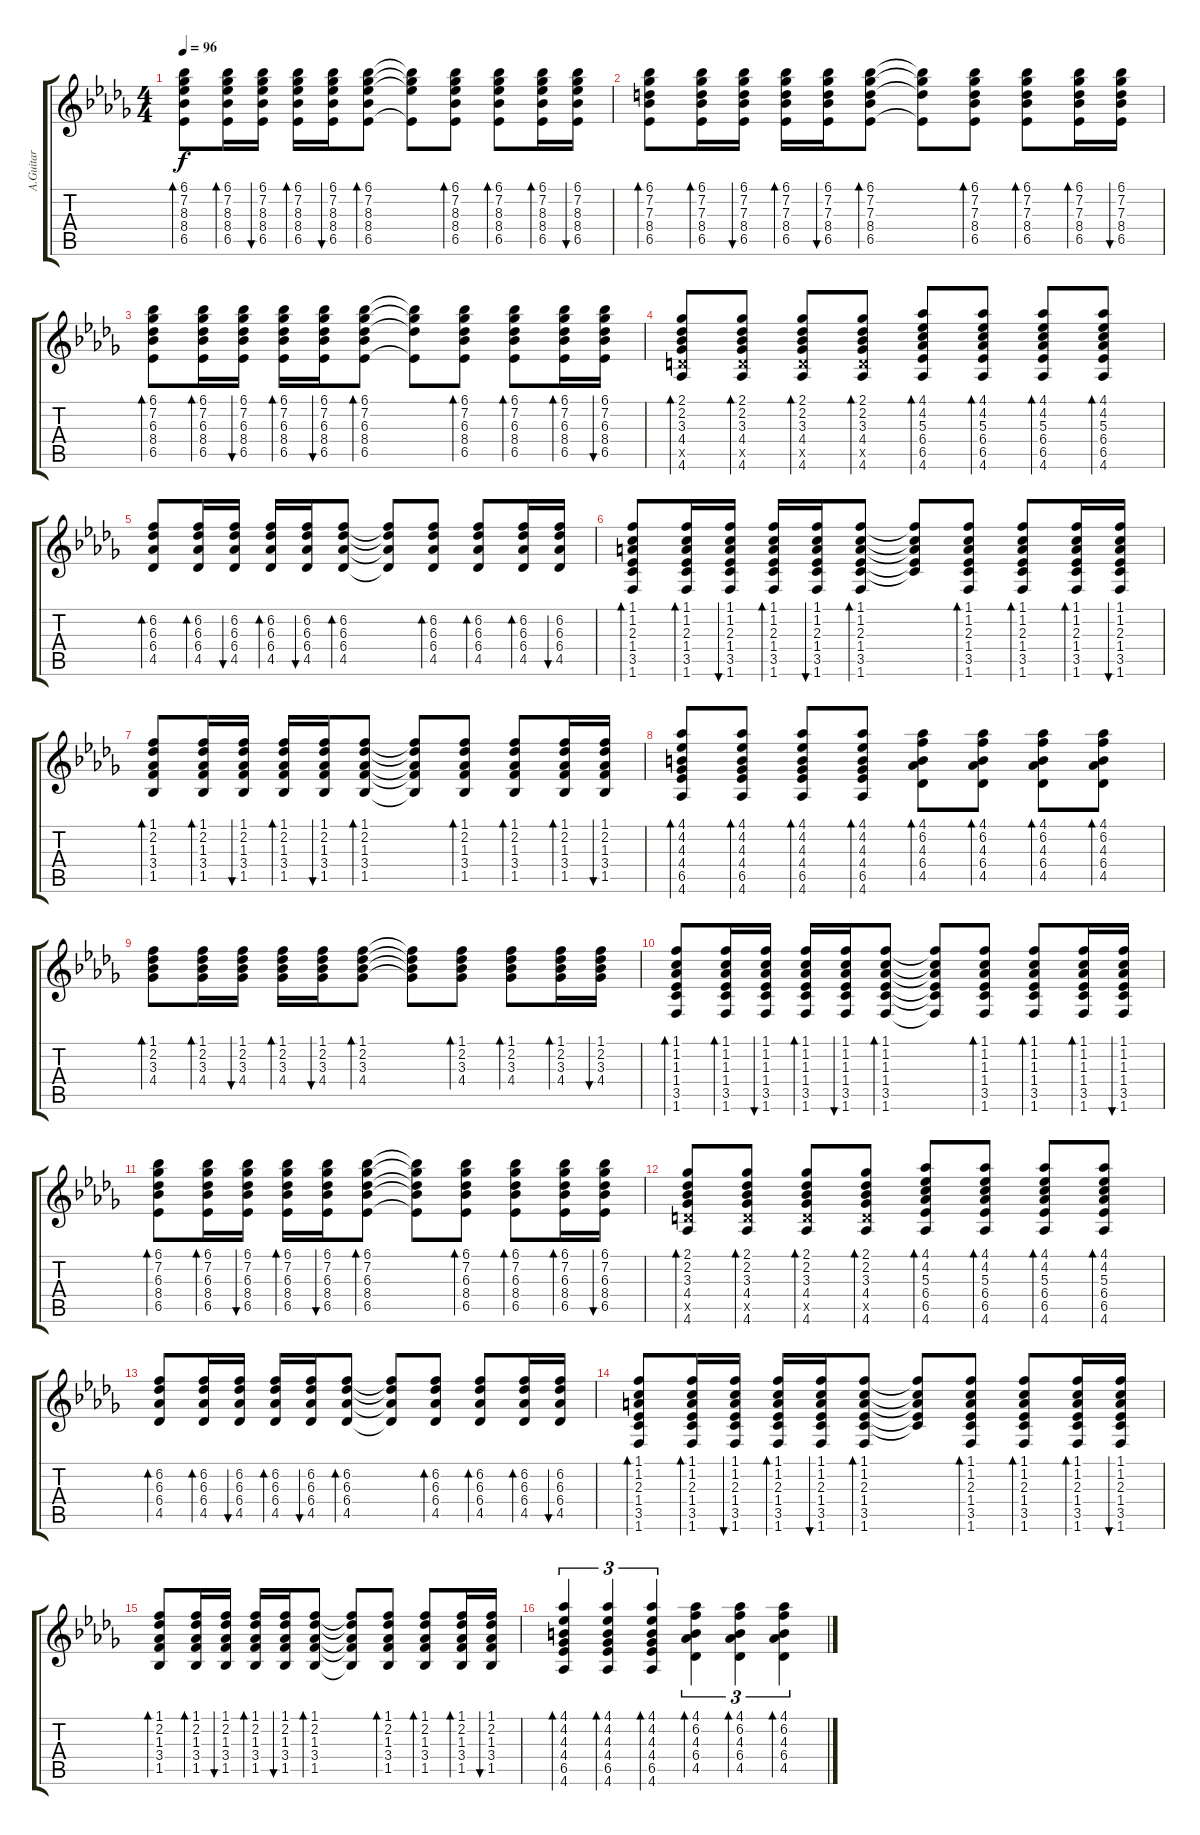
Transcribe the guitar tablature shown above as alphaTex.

\track ("A.Guitar" "A.Guitar") {instrument acousticguitarsteel}
\staff {score tabs}
\tuning (E4 B3 G3 D3 A2 E2) {hide}
\ts (4 4)
\tempo 96
\clef g2
\ks db
(6.1 7.2 8.3 8.4 6.5).8{bd 30 dy f} (6.1 7.2 8.3 8.4 6.5).16{bd 30} (6.1 7.2 8.3 8.4 6.5).16{bu 30} (6.1 7.2 8.3 8.4 6.5).16{bd 30} (6.1 7.2 8.3 8.4 6.5).16{bu 30} (6.1 7.2 8.3 8.4 6.5).8{bd 30} (6.1{t} 7.2{t} 8.3{t} 6.5{t}).8 (6.1 7.2 8.3 8.4 6.5).8{bd 30} (6.1 7.2 8.3 8.4 6.5).8{bd 30} (6.1 7.2 8.3 8.4 6.5).16{bd 30} (6.1 7.2 8.3 8.4 6.5).16{bu 30} |
(6.1 7.2 7.3 8.4 6.5).8{bd 30} (6.1 7.2 7.3 8.4 6.5).16{bd 30} (6.1 7.2 7.3 8.4 6.5).16{bu 30} (6.1 7.2 7.3 8.4 6.5).16{bd 30} (6.1 7.2 7.3 8.4 6.5).16{bu 30} (6.1 7.2 7.3 8.4 6.5).8{bd 30} (6.1{t} 7.2{t} 7.3{t} 6.5{t}).8 (6.1 7.2 7.3 8.4 6.5).8{bd 30} (6.1 7.2 7.3 8.4 6.5).8{bd 30} (6.1 7.2 7.3 8.4 6.5).16{bd 30} (6.1 7.2 7.3 8.4 6.5).16{bu 30} |
(6.1 7.2 6.3 8.4 6.5).8{bd 30} (6.1 7.2 6.3 8.4 6.5).16{bd 30} (6.1 7.2 6.3 8.4 6.5).16{bu 30} (6.1 7.2 6.3 8.4 6.5).16{bd 30} (6.1 7.2 6.3 8.4 6.5).16{bu 30} (6.1 7.2 6.3 8.4 6.5).8{bd 30} (6.1{t} 7.2{t} 6.3{t} 6.5{t}).8 (6.1 7.2 6.3 8.4 6.5).8{bd 30} (6.1 7.2 6.3 8.4 6.5).8{bd 30} (6.1 7.2 6.3 8.4 6.5).16{bd 30} (6.1 7.2 6.3 8.4 6.5).16{bu 30} |
(2.1 2.2 3.3 4.4 5.5{x} 4.6).8{bd 30} (2.1 2.2 3.3 4.4 5.5{x} 4.6).8{bd 30} (2.1 2.2 3.3 4.4 5.5{x} 4.6).8{bd 30} (2.1 2.2 3.3 4.4 5.5{x} 4.6).8{bd 30} (4.1 4.2 5.3 6.4 6.5 4.6).8{bd 30} (4.1 4.2 5.3 6.4 6.5 4.6).8{bd 30} (4.1 4.2 5.3 6.4 6.5 4.6).8{bd 30} (4.1 4.2 5.3 6.4 6.5 4.6).8{bd 30} |
(6.2 6.3 6.4 4.5).8{bd 30} (6.2 6.3 6.4 4.5).16{bd 30} (6.2 6.3 6.4 4.5).16{bu 30} (6.2 6.3 6.4 4.5).16{bd 30} (6.2 6.3 6.4 4.5).16{bu 30} (6.2 6.3 6.4 4.5).8{bd 30} (6.2{t} 6.3{t} 6.4{t} 4.5{t}).8 (6.2 6.3 6.4 4.5).8{bd 30} (6.2 6.3 6.4 4.5).8{bd 30} (6.2 6.3 6.4 4.5).16{bd 30} (6.2 6.3 6.4 4.5).16{bu 30} |
(1.1 1.2 2.3 1.4 3.5 1.6).8{bd 30} (1.1 1.2 2.3 1.4 3.5 1.6).16{bd 30} (1.1 1.2 2.3 1.4 3.5 1.6).16{bu 30} (1.1 1.2 2.3 1.4 3.5 1.6).16{bd 30} (1.1 1.2 2.3 1.4 3.5 1.6).16{bu 30} (1.1 1.2 2.3 1.4 3.5 1.6).8{bd 30} (1.1{t} 1.2{t} 2.3{t} 1.4{t} 3.5{t}).8 (1.1 1.2 2.3 1.4 3.5 1.6).8{bd 30} (1.1 1.2 2.3 1.4 3.5 1.6).8{bd 30} (1.1 1.2 2.3 1.4 3.5 1.6).16{bd 30} (1.1 1.2 2.3 1.4 3.5 1.6).16{bu 30} |
(1.1 2.2 1.3 3.4 1.5).8{bd 30} (1.1 2.2 1.3 3.4 1.5).16{bd 30} (1.1 2.2 1.3 3.4 1.5).16{bu 30} (1.1 2.2 1.3 3.4 1.5).16{bd 30} (1.1 2.2 1.3 3.4 1.5).16{bu 30} (1.1 2.2 1.3 3.4 1.5).8{bd 30} (1.1{t} 2.2{t} 1.3{t} 3.4{t} 1.5{t}).8 (1.1 2.2 1.3 3.4 1.5).8{bd 30} (1.1 2.2 1.3 3.4 1.5).8{bd 30} (1.1 2.2 1.3 3.4 1.5).16{bd 30} (1.1 2.2 1.3 3.4 1.5).16{bu 30} |
(4.1 4.2 4.3 4.4 6.5 4.6).8{bd 30} (4.1 4.2 4.3 4.4 6.5 4.6).8{bd 30} (4.1 4.2 4.3 4.4 6.5 4.6).8{bd 30} (4.1 4.2 4.3 4.4 6.5 4.6).8{bd 30} (4.1 6.2 4.3 6.4 4.5).8{bd 30} (4.1 6.2 4.3 6.4 4.5).8{bd 30} (4.1 6.2 4.3 6.4 4.5).8{bd 30} (4.1 6.2 4.3 6.4 4.5).8{bd 30} |
(1.1 2.2 3.3 4.4).8{bd 30} (1.1 2.2 3.3 4.4).16{bd 30} (1.1 2.2 3.3 4.4).16{bu 30} (1.1 2.2 3.3 4.4).16{bd 30} (1.1 2.2 3.3 4.4).16{bu 30} (1.1 2.2 3.3 4.4).8{bd 30} (1.1{t} 2.2{t} 3.3{t} 4.4{t}).8 (1.1 2.2 3.3 4.4).8{bd 30} (1.1 2.2 3.3 4.4).8{bd 30} (1.1 2.2 3.3 4.4).16{bd 30} (1.1 2.2 3.3 4.4).16{bu 30} |
(1.1 1.2 1.3 1.4 3.5 1.6).8{bd 30} (1.1 1.2 1.3 1.4 3.5 1.6).16{bd 30} (1.1 1.2 1.3 1.4 3.5 1.6).16{bu 30} (1.1 1.2 1.3 1.4 3.5 1.6).16{bd 30} (1.1 1.2 1.3 1.4 3.5 1.6).16{bu 30} (1.1 1.2 1.3 1.4 3.5 1.6).8{bd 30} (1.1{t} 1.2{t} 1.3{t} 1.4{t} 3.5{t} 1.6{t}).8 (1.1 1.2 1.3 1.4 3.5 1.6).8{bd 30} (1.1 1.2 1.3 1.4 3.5 1.6).8{bd 30} (1.1 1.2 1.3 1.4 3.5 1.6).16{bd 30} (1.1 1.2 1.3 1.4 3.5 1.6).16{bu 30} |
(6.1 7.2 6.3 8.4 6.5).8{bd 30} (6.1 7.2 6.3 8.4 6.5).16{bd 30} (6.1 7.2 6.3 8.4 6.5).16{bu 30} (6.1 7.2 6.3 8.4 6.5).16{bd 30} (6.1 7.2 6.3 8.4 6.5).16{bu 30} (6.1 7.2 6.3 8.4 6.5).8{bd 30} (6.1{t} 7.2{t} 6.3{t} 8.4{t} 6.5{t}).8 (6.1 7.2 6.3 8.4 6.5).8{bd 30} (6.1 7.2 6.3 8.4 6.5).8{bd 30} (6.1 7.2 6.3 8.4 6.5).16{bd 30} (6.1 7.2 6.3 8.4 6.5).16{bu 30} |
(2.1 2.2 3.3 4.4 5.5{x} 4.6).8{bd 30} (2.1 2.2 3.3 4.4 5.5{x} 4.6).8{bd 30} (2.1 2.2 3.3 4.4 5.5{x} 4.6).8{bd 30} (2.1 2.2 3.3 4.4 5.5{x} 4.6).8{bd 30} (4.1 4.2 5.3 6.4 6.5 4.6).8{bd 30} (4.1 4.2 5.3 6.4 6.5 4.6).8{bd 30} (4.1 4.2 5.3 6.4 6.5 4.6).8{bd 30} (4.1 4.2 5.3 6.4 6.5 4.6).8{bd 30} |
(6.2 6.3 6.4 4.5).8{bd 30} (6.2 6.3 6.4 4.5).16{bd 30} (6.2 6.3 6.4 4.5).16{bu 30} (6.2 6.3 6.4 4.5).16{bd 30} (6.2 6.3 6.4 4.5).16{bu 30} (6.2 6.3 6.4 4.5).8{bd 30} (6.2{t} 6.3{t} 6.4{t} 4.5{t}).8 (6.2 6.3 6.4 4.5).8{bd 30} (6.2 6.3 6.4 4.5).8{bd 30} (6.2 6.3 6.4 4.5).16{bd 30} (6.2 6.3 6.4 4.5).16{bu 30} |
(1.1 1.2 2.3 1.4 3.5 1.6).8{bd 30} (1.1 1.2 2.3 1.4 3.5 1.6).16{bd 30} (1.1 1.2 2.3 1.4 3.5 1.6).16{bu 30} (1.1 1.2 2.3 1.4 3.5 1.6).16{bd 30} (1.1 1.2 2.3 1.4 3.5 1.6).16{bu 30} (1.1 1.2 2.3 1.4 3.5 1.6).8{bd 30} (1.1{t} 1.2{t} 2.3{t} 1.4{t} 3.5{t}).8 (1.1 1.2 2.3 1.4 3.5 1.6).8{bd 30} (1.1 1.2 2.3 1.4 3.5 1.6).8{bd 30} (1.1 1.2 2.3 1.4 3.5 1.6).16{bd 30} (1.1 1.2 2.3 1.4 3.5 1.6).16{bu 30} |
(1.1 2.2 1.3 3.4 1.5).8{bd 30} (1.1 2.2 1.3 3.4 1.5).16{bd 30} (1.1 2.2 1.3 3.4 1.5).16{bu 30} (1.1 2.2 1.3 3.4 1.5).16{bd 30} (1.1 2.2 1.3 3.4 1.5).16{bu 30} (1.1 2.2 1.3 3.4 1.5).8{bd 30} (1.1{t} 2.2{t} 1.3{t} 3.4{t} 1.5{t}).8 (1.1 2.2 1.3 3.4 1.5).8{bd 30} (1.1 2.2 1.3 3.4 1.5).8{bd 30} (1.1 2.2 1.3 3.4 1.5).16{bd 30} (1.1 2.2 1.3 3.4 1.5).16{bu 30} |
(4.1 4.2 4.3 4.4 6.5 4.6).4{tu (3 2) bd 30} (4.1 4.2 4.3 4.4 6.5 4.6).4{tu (3 2) bd 30} (4.1 4.2 4.3 4.4 6.5 4.6).4{tu (3 2) bd 30} (4.1 6.2 4.3 6.4 4.5).4{tu (3 2) bd 30} (4.1 6.2 4.3 6.4 4.5).4{tu (3 2) bd 30} (4.1 6.2 4.3 6.4 4.5).4{tu (3 2) bd 30}
